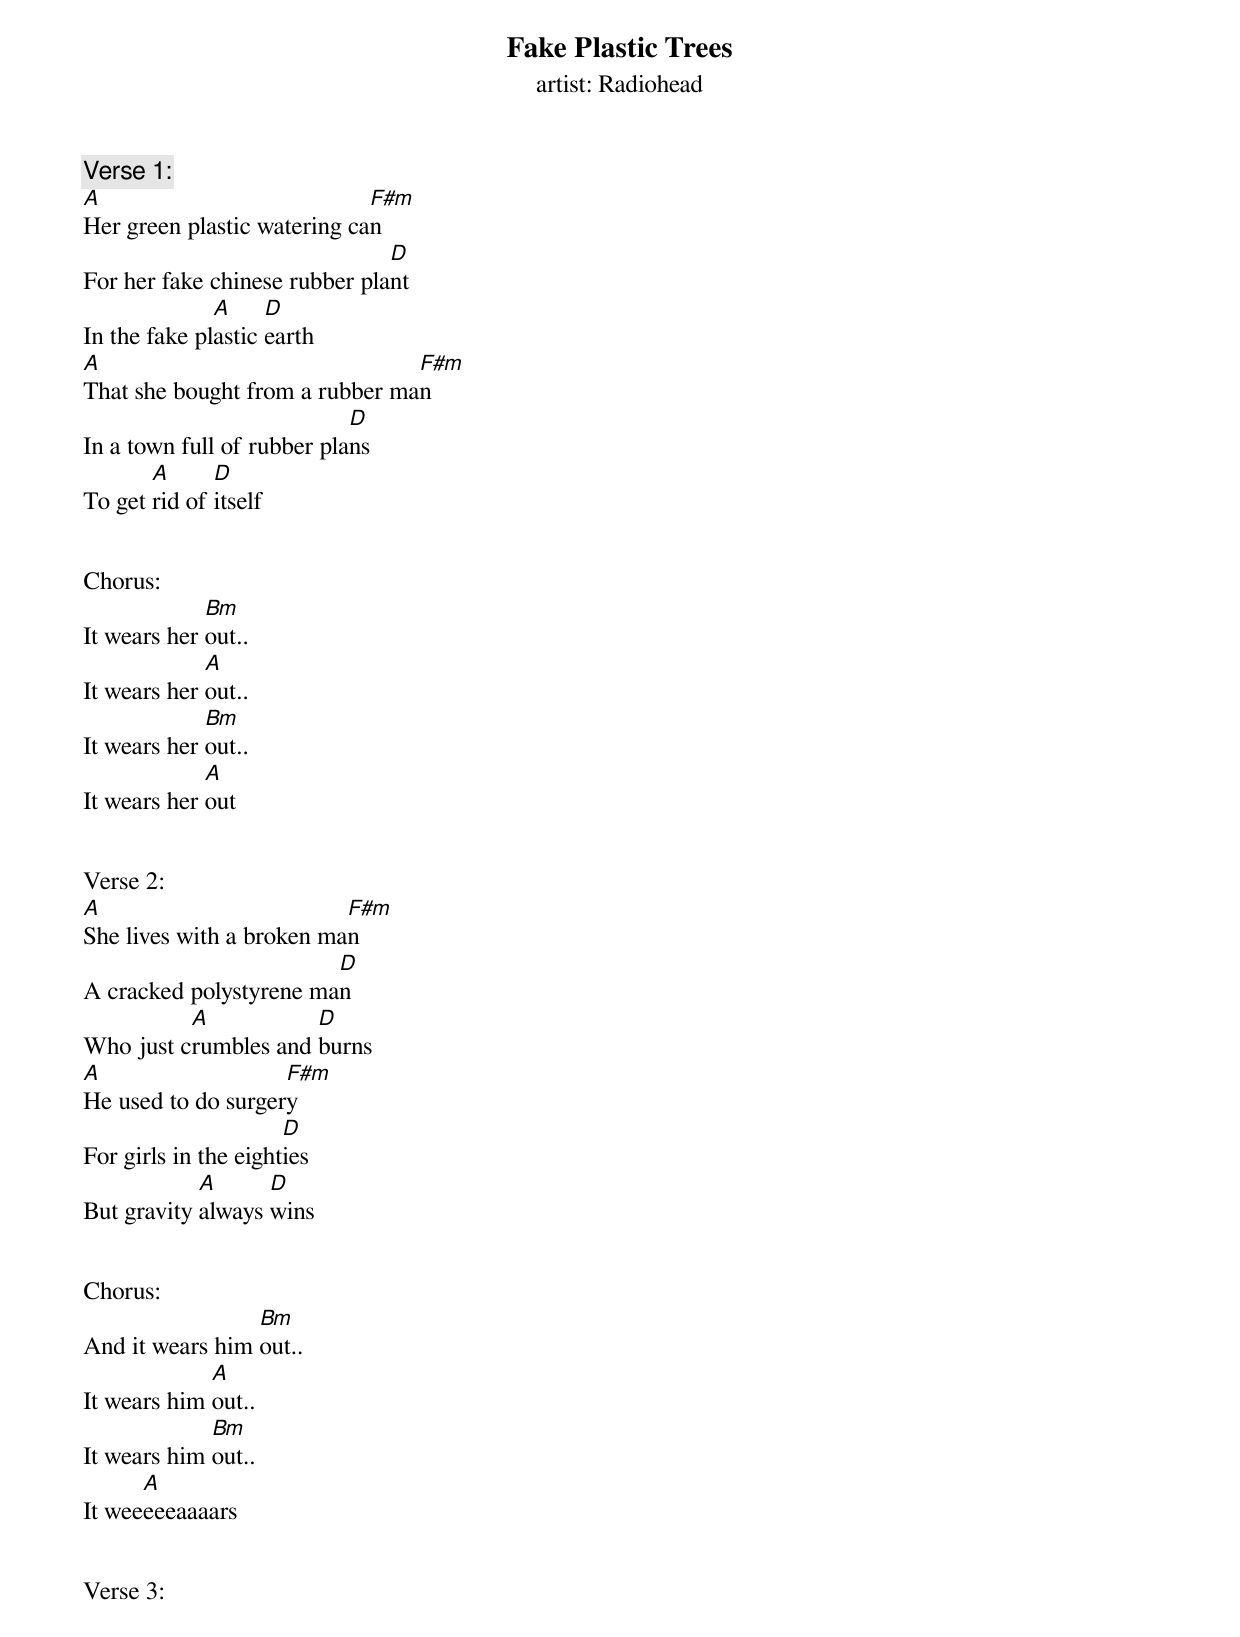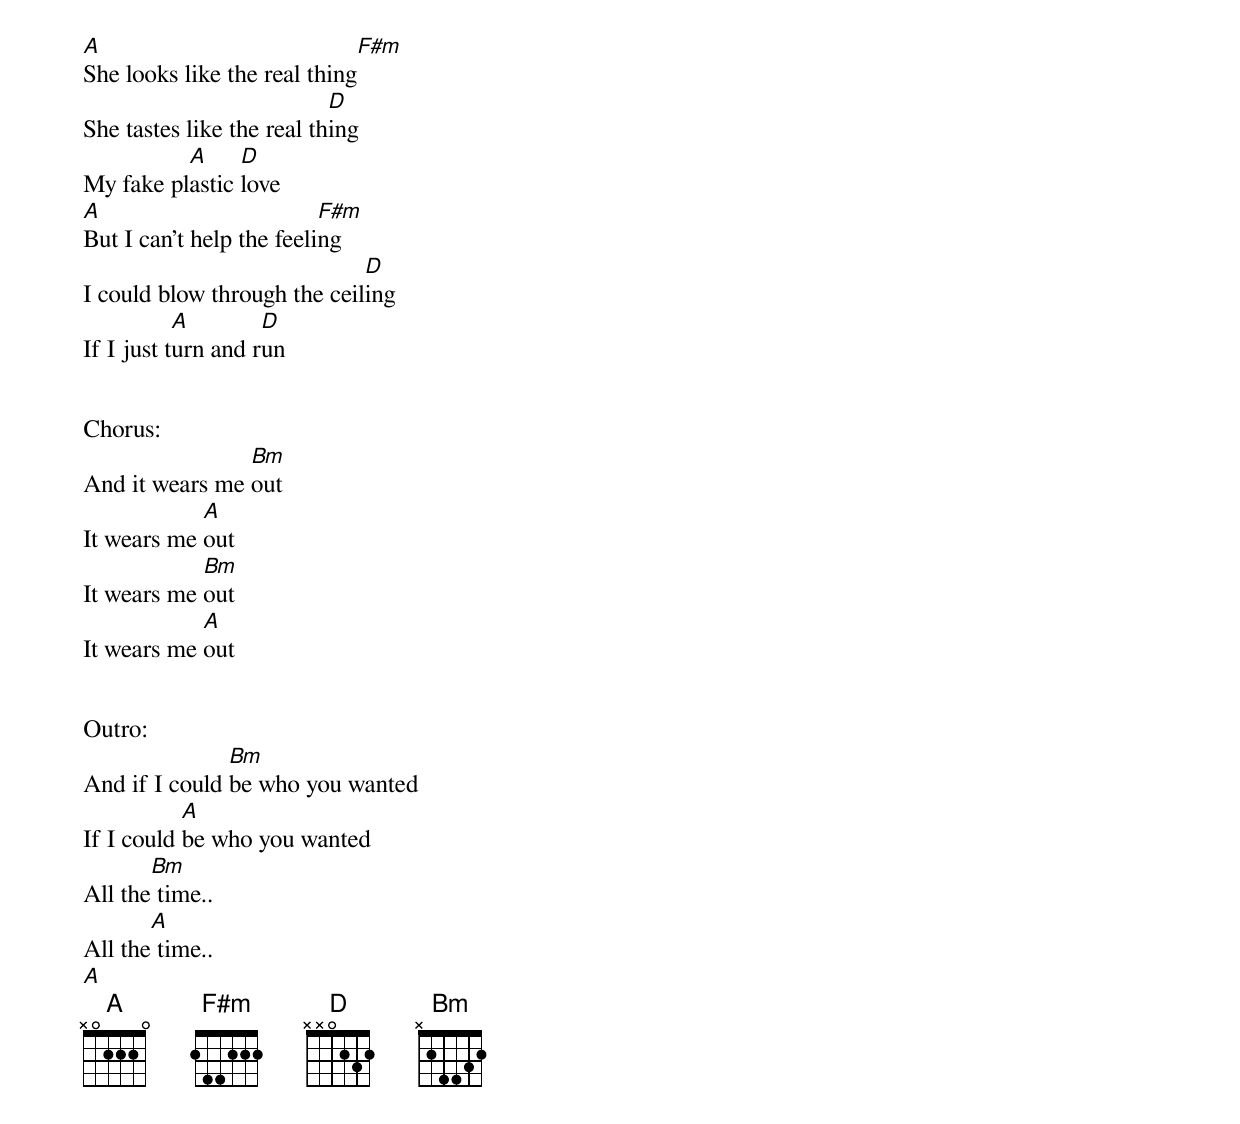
Fake Plastic Trees
artist: Radiohead


Verse 1:
A                            F#m
Her green plastic watering can
                               D
For her fake chinese rubber plant
              A     D
In the fake plastic earth
A                               F#m
That she bought from a rubber man
                            D
In a town full of rubber plans
       A      D
To get rid of itself


Chorus:
             Bm
It wears her out..
             A
It wears her out..
             Bm
It wears her out..
             A
It wears her out


Verse 2:
A                         F#m
She lives with a broken man
                        D
A cracked polystyrene man
          A           D
Who just crumbles and burns
A                   F#m
He used to do surgery
                      D
For girls in the eighties
            A      D
But gravity always wins


Chorus:
                 Bm
And it wears him out..
             A
It wears him out..
             Bm
It wears him out..
      A
It weeeeeaaaars


Verse 3:
A                            F#m
She looks like the real thing
                           D
She tastes like the real thing
          A     D
My fake plastic love
A                         F#m
But I can't help the feeling
                             D
I could blow through the ceiling
           A        D
If I just turn and run


Chorus:
                Bm
And it wears me out
            A
It wears me out
            Bm
It wears me out
            A
It wears me out


Outro:
               Bm
And if I could be who you wanted
           A
If I could be who you wanted
       Bm
All the time..
       A
All the time..
       A
